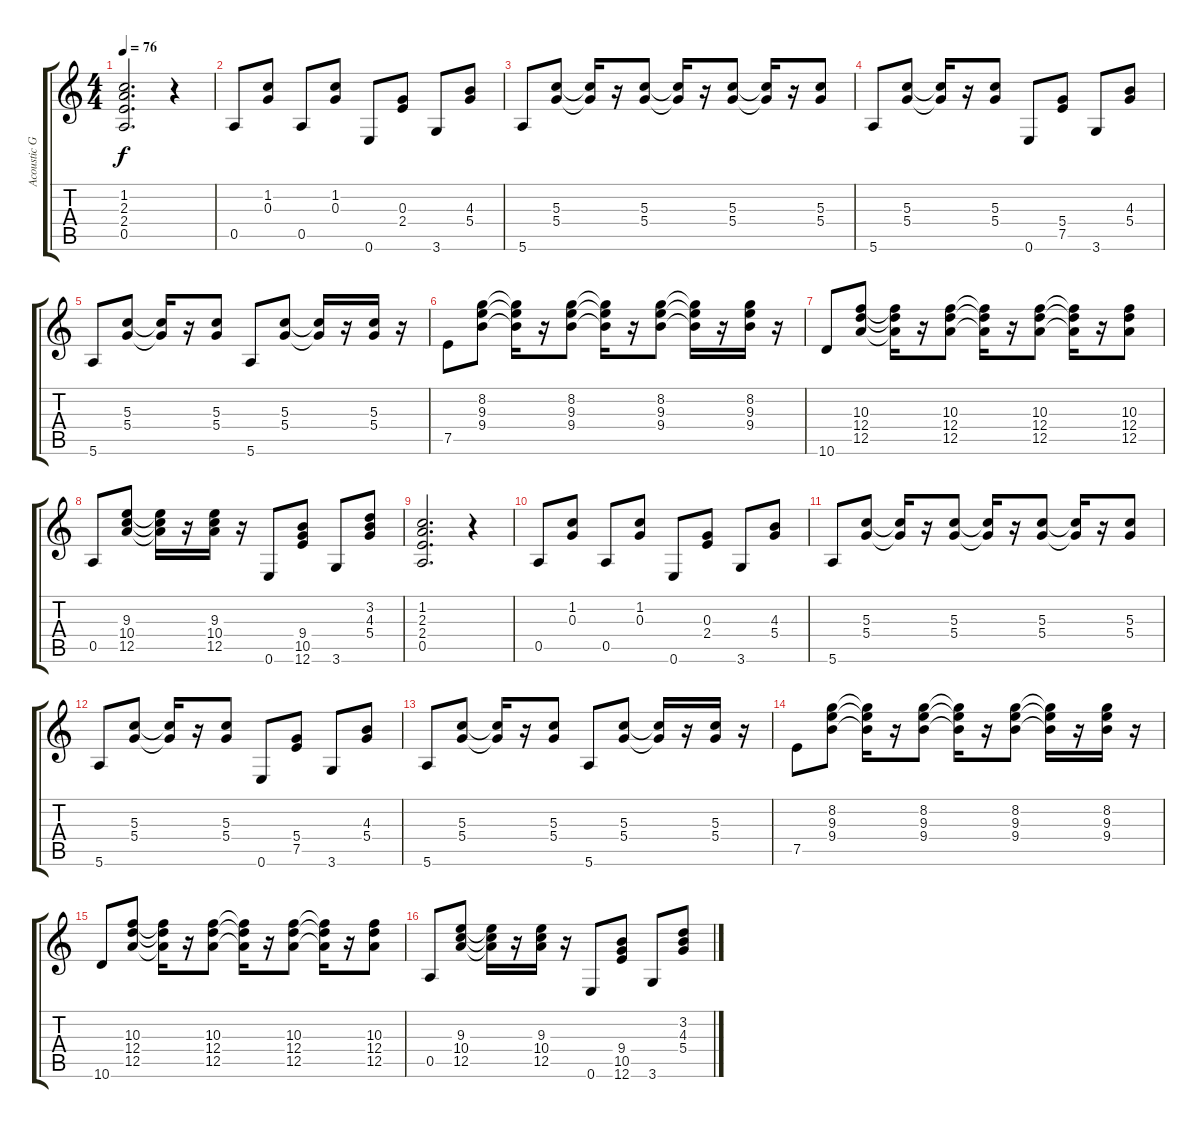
\track ("Acoustic Guitar (Steel)" "Acoustic G") {instrument acousticguitarsteel}
\staff {score tabs}
\tuning (E4 B3 G3 D3 A2 E2) {hide}
\ts (4 4)
\tempo 76
\clef g2
\ks c
(1.2 2.3 2.4 0.5).2{d dy f} r.4 |
0.5.8 (1.2 0.3).8 0.5.8 (1.2 0.3).8 0.6.8 (0.3 2.4).8 3.6.8 (4.3 5.4).8 |
5.6.8 (5.3 5.4).8 (5.3{t} 5.4{t}).16 r.16 (5.3 5.4).8 (5.3{t} 5.4{t}).16 r.16 (5.3 5.4).8 (5.3{t} 5.4{t}).16 r.16 (5.3 5.4).8 |
5.6.8 (5.3 5.4).8 (5.3{t} 5.4{t}).16 r.16 (5.3 5.4).8 0.6.8 (5.4 7.5).8 3.6.8 (4.3 5.4).8 |
5.6.8 (5.3 5.4).8 (5.3{t} 5.4{t}).16 r.16 (5.3 5.4).8 5.6.8 (5.3 5.4).8 (5.3{t} 5.4{t}).16 r.16 (5.3 5.4).16 r.16 |
7.5.8 (8.2 9.3 9.4).8 (8.2{t} 9.3{t} 9.4{t}).16 r.16 (8.2 9.3 9.4).8 (8.2{t} 9.3{t} 9.4{t}).16 r.16 (8.2 9.3 9.4).8 (8.2{t} 9.3{t} 9.4{t}).16 r.16 (8.2 9.3 9.4).16 r.16 |
10.6.8 (10.3 12.4 12.5).8 (10.3{t} 12.4{t} 12.5{t}).16 r.16 (10.3 12.4 12.5).8 (10.3{t} 12.4{t} 12.5{t}).16 r.16 (10.3 12.4 12.5).8 (10.3{t} 12.4{t} 12.5{t}).16 r.16 (10.3 12.4 12.5).8 |
0.5.8 (9.3 10.4 12.5).8 (9.3{t} 10.4{t} 12.5{t}).16 r.16 (9.3 10.4 12.5).16 r.16 0.6.8 (9.4 10.5 12.6).8 3.6.8 (3.2 4.3 5.4).8 |
(1.2 2.3 2.4 0.5).2{d} r.4 |
0.5.8 (1.2 0.3).8 0.5.8 (1.2 0.3).8 0.6.8 (0.3 2.4).8 3.6.8 (4.3 5.4).8 |
5.6.8 (5.3 5.4).8 (5.3{t} 5.4{t}).16 r.16 (5.3 5.4).8 (5.3{t} 5.4{t}).16 r.16 (5.3 5.4).8 (5.3{t} 5.4{t}).16 r.16 (5.3 5.4).8 |
5.6.8 (5.3 5.4).8 (5.3{t} 5.4{t}).16 r.16 (5.3 5.4).8 0.6.8 (5.4 7.5).8 3.6.8 (4.3 5.4).8 |
5.6.8 (5.3 5.4).8 (5.3{t} 5.4{t}).16 r.16 (5.3 5.4).8 5.6.8 (5.3 5.4).8 (5.3{t} 5.4{t}).16 r.16 (5.3 5.4).16 r.16 |
7.5.8 (8.2 9.3 9.4).8 (8.2{t} 9.3{t} 9.4{t}).16 r.16 (8.2 9.3 9.4).8 (8.2{t} 9.3{t} 9.4{t}).16 r.16 (8.2 9.3 9.4).8 (8.2{t} 9.3{t} 9.4{t}).16 r.16 (8.2 9.3 9.4).16 r.16 |
10.6.8 (10.3 12.4 12.5).8 (10.3{t} 12.4{t} 12.5{t}).16 r.16 (10.3 12.4 12.5).8 (10.3{t} 12.4{t} 12.5{t}).16 r.16 (10.3 12.4 12.5).8 (10.3{t} 12.4{t} 12.5{t}).16 r.16 (10.3 12.4 12.5).8 |
0.5.8 (9.3 10.4 12.5).8 (9.3{t} 10.4{t} 12.5{t}).16 r.16 (9.3 10.4 12.5).16 r.16 0.6.8 (9.4 10.5 12.6).8 3.6.8 (3.2 4.3 5.4).8
